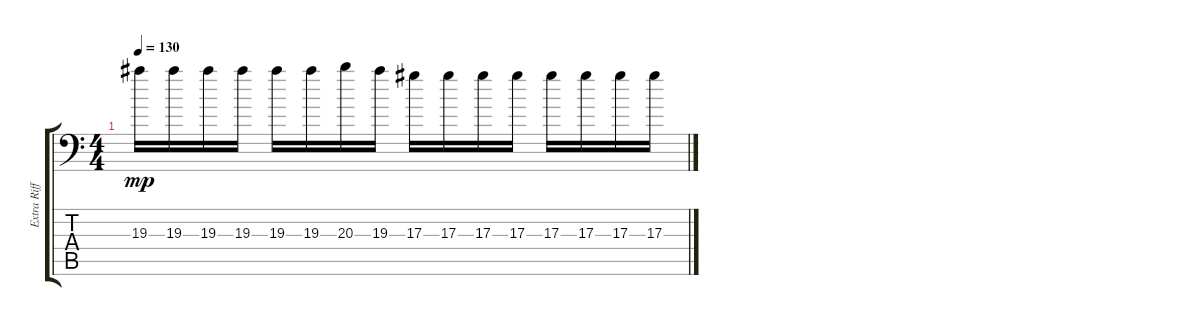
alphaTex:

\track ("Extra Riffs" "Extra Riff") {instrument distortionguitar}
\staff {score tabs}
\tuning (C4 G3 Eb3 Bb2 F2 Bb1) {hide}
\ts (4 4)
\tempo 130
\clef f4
\ks c
19.3.16{dy mp} 19.3.16 19.3.16 19.3.16 19.3.16 19.3.16 20.3.16 19.3.16 17.3.16 17.3.16 17.3.16 17.3.16 17.3.16 17.3.16 17.3.16 17.3.16
